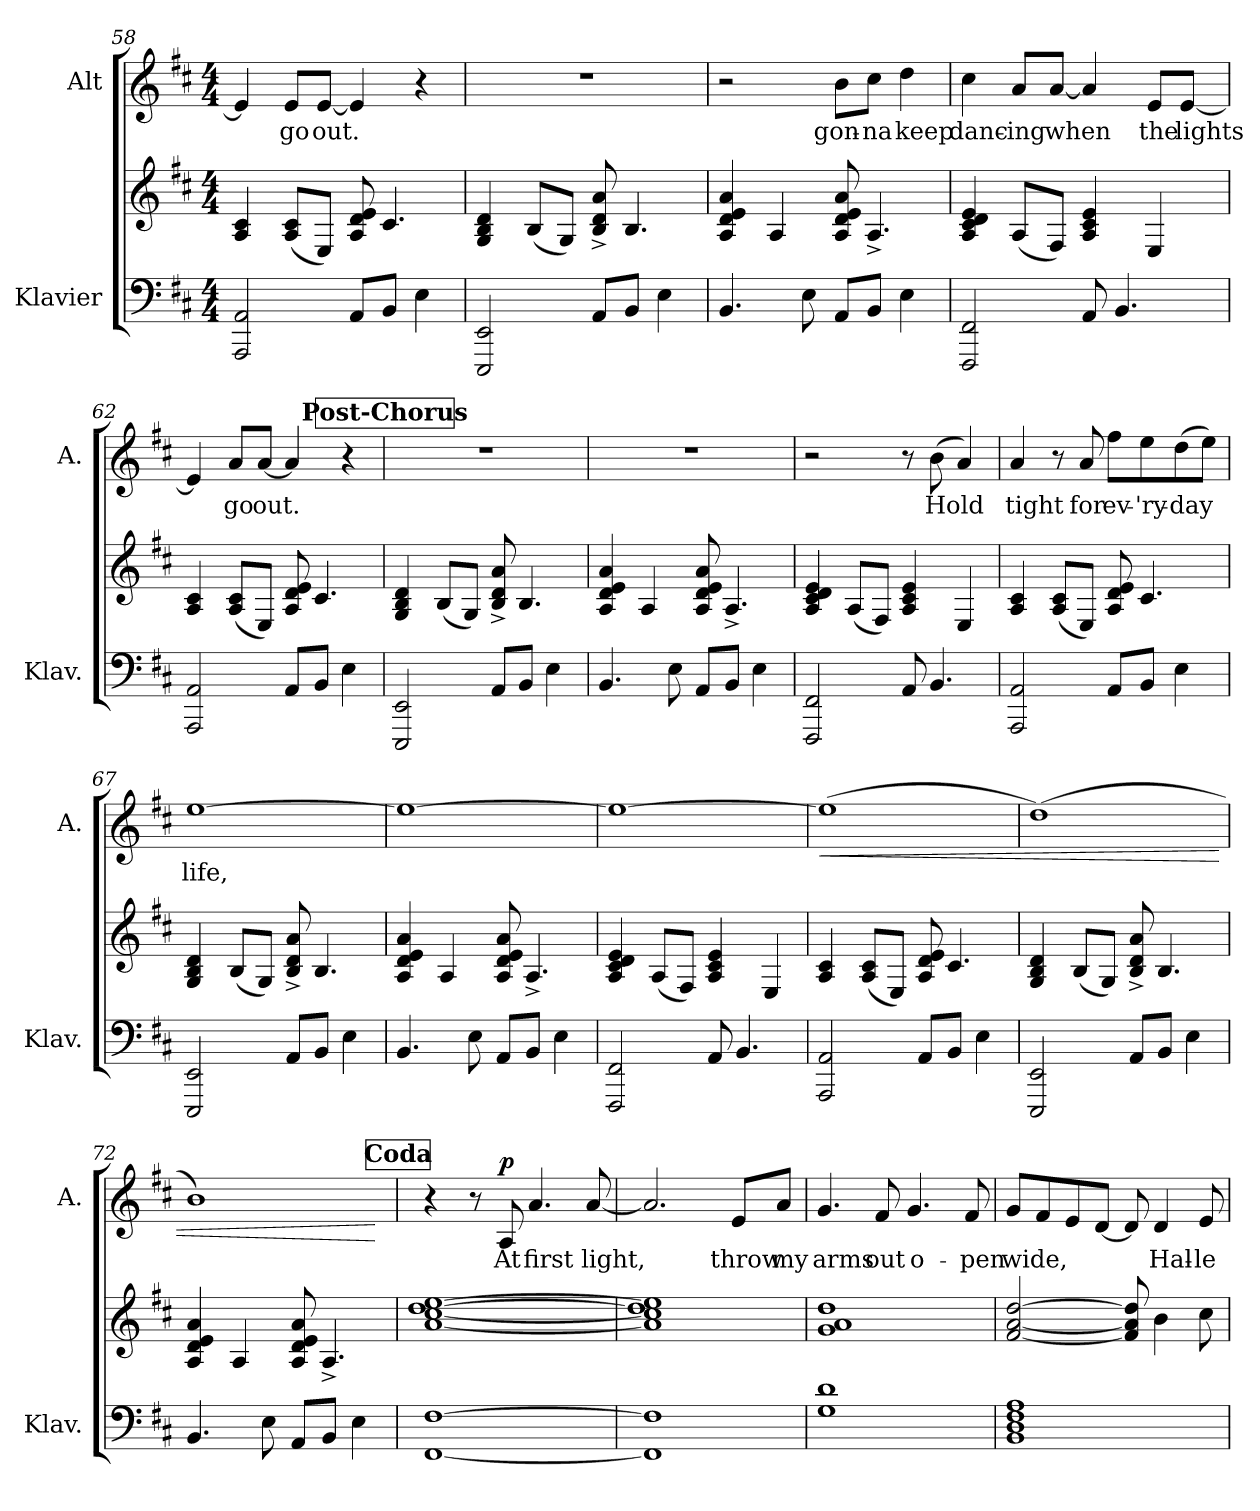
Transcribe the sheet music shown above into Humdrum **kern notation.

**kern	**kern	**kern	**text	**dynam
*part2	*part2	*part1	*part1	*part1
*staff3	*staff2	*staff1	*staff1	*staff1
*I"Klavier	*	*I"Alt	*	*
*I'Klav.	*	*I'A.	*	*
*clefF4	*clefG2	*clefG2	*	*
*k[f#c#]	*k[f#c#]	*k[f#c#]	*	*
*M4/4	*M4/4	*M4/4	*	*
=58	=58	=58	=58	=58
2AAA/ 2AA/	4A/ 4c#/	4e/]	.	.
!	!	!	!LO:LY:b	!
.	(<8A/ 8c#/L	8e/L	go	.
!	!	!	!LO:LY:b	!
.	8E/J)	[8e/J	out.	.
8AA/L	8A/ 8d/ 8e/	4e/]	.	.
8BB/J	4.c#/	.	.	.
4E\	.	4r	.	.
=59	=59	=59	=59	=59
2EEE/ 2EE/	4G/ 4B/ 4d/	1r	.	.
.	(<8B/L	.	.	.
.	8G/J)	.	.	.
8AA/L	8B/^ 8d/^ 8a/^	.	.	.
8BB/J	4.B/	.	.	.
4E\	.	.	.	.
!!LO:LB:g=z
=60	=60	=60	=60	=60
4.BB/	4A/ 4d/ 4e/ 4a/	2r	.	.
.	4A/	.	.	.
8E\	.	.	.	.
!	!	!	!LO:LY:b	!
8AA/L	8A/ 8d/ 8e/ 8a/	8b\L	gon-	.
!	!	!	!LO:LY:b	!
8BB/J	4.A^/	8cc#\J	-na	.
!	!	!	!LO:LY:b	!
4E\	.	4dd\	keep	.
=61	=61	=61	=61	=61
!	!	!	!LO:LY:b	!
2FFF#/ 2FF#/	4A/ 4c#/ 4d/ 4e/	4cc#\	danc-	.
!	!	!	!LO:LY:b	!
.	(<8A/L	8a/L	-ing	.
!	!	!	!LO:LY:b	!
.	8F#/J)	[8a/J	when	.
8AA/	4A/ 4c#/ 4e/	4a/]	.	.
4.BB/	.	.	.	.
!	!	!	!LO:LY:b	!
.	4E/	8e/L	the	.
!	!	!	!LO:LY:b	!
.	.	[8e/J	lights	.
=62	=62	=62	=62	=62
2AAA/ 2AA/	4A/ 4c#/	4e/]	.	.
!	!	!	!LO:LY:b	!
.	(<8A/ 8c#/L	8a/L	go	.
!	!	!	!LO:LY:b	!
.	8E/J)	[8a/J	out.	.
8AA/L	8A/ 8d/ 8e/	4a/]	.	.
8BB/J	4.c#/	.	.	.
4E\	.	4r	.	.
!!LO:REH:place=s1:a:B:fs=14:t=Post-Chorus
=63	=63	=63	=63	=63
2EEE/ 2EE/	4G/ 4B/ 4d/	1r	.	.
.	(<8B/L	.	.	.
.	8G/J)	.	.	.
8AA/L	8B/^ 8d/^ 8a/^	.	.	.
8BB/J	4.B/	.	.	.
4E\	.	.	.	.
!!LO:LB:g=z
=64	=64	=64	=64	=64
4.BB/	4A/ 4d/ 4e/ 4a/	1r	.	.
.	4A/	.	.	.
8E\	.	.	.	.
8AA/L	8A/ 8d/ 8e/ 8a/	.	.	.
8BB/J	4.A^/	.	.	.
4E\	.	.	.	.
=65	=65	=65	=65	=65
2FFF#/ 2FF#/	4A/ 4c#/ 4d/ 4e/	2r	.	.
.	(<8A/L	.	.	.
.	8F#/J)	.	.	.
8AA/	4A/ 4c#/ 4e/	8r	.	.
!	!	!	!LO:LY:b	!
4.BB/	.	(>8b\	Hold	.
.	4E/	4a/)	.	.
=66	=66	=66	=66	=66
!	!	!	!LO:LY:b	!
2AAA/ 2AA/	4A/ 4c#/	4a/	tight	.
.	(<8A/ 8c#/L	8r	.	.
!	!	!	!LO:LY:b	!
.	8E/J)	8a/	for	.
!	!	!	!LO:LY:b	!
8AA/L	8A/ 8d/ 8e/	8ff#\L	ev-	.
!	!	!	!LO:LY:b	!
8BB/J	4.c#/	8ee\	-'ry-	.
!	!	!	!LO:LY:b	!
4E\	.	(>8dd\	-day	.
.	.	8ee\J)	.	.
=67	=67	=67	=67	=67
!	!	!	!LO:LY:b	!
2EEE/ 2EE/	4G/ 4B/ 4d/	[1ee	life,	.
.	(<8B/L	.	.	.
.	8G/J)	.	.	.
8AA/L	8B/^ 8d/^ 8a/^	.	.	.
8BB/J	4.B/	.	.	.
4E\	.	.	.	.
!!LO:PB:g=z
=68	=68	=68	=68	=68
4.BB/	4A/ 4d/ 4e/ 4a/	1ee_	.	.
.	4A/	.	.	.
8E\	.	.	.	.
8AA/L	8A/ 8d/ 8e/ 8a/	.	.	.
8BB/J	4.A^/	.	.	.
4E\	.	.	.	.
=69	=69	=69	=69	=69
2FFF#/ 2FF#/	4A/ 4c#/ 4d/ 4e/	1ee_	.	.
.	(<8A/L	.	.	.
.	8F#/J)	.	.	.
8AA/	4A/ 4c#/ 4e/	.	.	.
4.BB/	.	.	.	.
.	4E/	.	.	.
=70	=70	=70	=70	=70
!	!	!	!	!LO:HP:b
2AAA/ 2AA/	4A/ 4c#/	(>1ee]	.	<
.	(<8A/ 8c#/L	.	.	.
.	8E/J)	.	.	.
8AA/L	8A/ 8d/ 8e/	.	.	.
8BB/J	4.c#/	.	.	.
4E\	.	.	.	.
=71	=71	=71	=71	=71
2EEE/ 2EE/	4G/ 4B/ 4d/	(>1dd)	.	.
.	(<8B/L	.	.	.
.	8G/J)	.	.	.
8AA/L	8B/^ 8d/^ 8a/^	.	.	.
8BB/J	4.B/	.	.	.
4E\	.	.	.	.
=72	=72	=72	=72	=72
4.BB/	4A/ 4d/ 4e/ 4a/	1b)	.	.
.	4A/	.	.	.
8E\	.	.	.	.
8AA/L	8A/ 8d/ 8e/ 8a/	.	.	.
8BB/J	4.A^/	.	.	.
4E\	.	.	.	.
.	.	.	.	[
!!LO:LB:g=z
!!LO:REH:place=s1:a:B:fs=14:t=Coda
=73	=73	=73	=73	=73
[1FF# [1F#	[1a [1cc# [1dd [1ee	4r	.	.
.	.	8r	.	.
!	!	!	!LO:LY:b	!LO:DY:b
.	.	8A/	At	p
!	!	!	!LO:LY:b	!
.	.	4.a/	first	.
!	!	!	!LO:LY:b	!
.	.	[8a/	light,	.
=74	=74	=74	=74	=74
1FF#] 1F#]	1a] 1cc#] 1dd] 1ee]	2.a/]	.	.
!	!	!	!LO:LY:b	!
.	.	8e/L	throw	.
!	!	!	!LO:LY:b	!
.	.	8a/J	my	.
=75	=75	=75	=75	=75
!	!	!	!LO:LY:b	!
1G 1d	1g 1a 1dd	4.g/	arms	.
!	!	!	!LO:LY:b	!
.	.	8f#/	out	.
!	!	!	!LO:LY:b	!
.	.	4.g/	o-	.
!	!	!	!LO:LY:b	!
.	.	8f#/	-pen	.
=76	=76	=76	=76	=76
!	!	!	!LO:LY:b	!
1BB 1D 1F# 1A	[2f#/ [2a/ [2dd/	8g/L	wide,	.
.	.	8f#/	.	.
.	.	8e/	.	.
.	.	[8d/J	.	.
.	8f#/] 8a/] 8dd/]	8d/]	.	.
!	!	!	!LO:LY:b	!
.	4b\	4d/	Hal-	.
!	!	!	!LO:LY:b	!
.	8cc#\	8e/	-le-	.
=	=	=	=	=
*-	*-	*-	*-	*-
